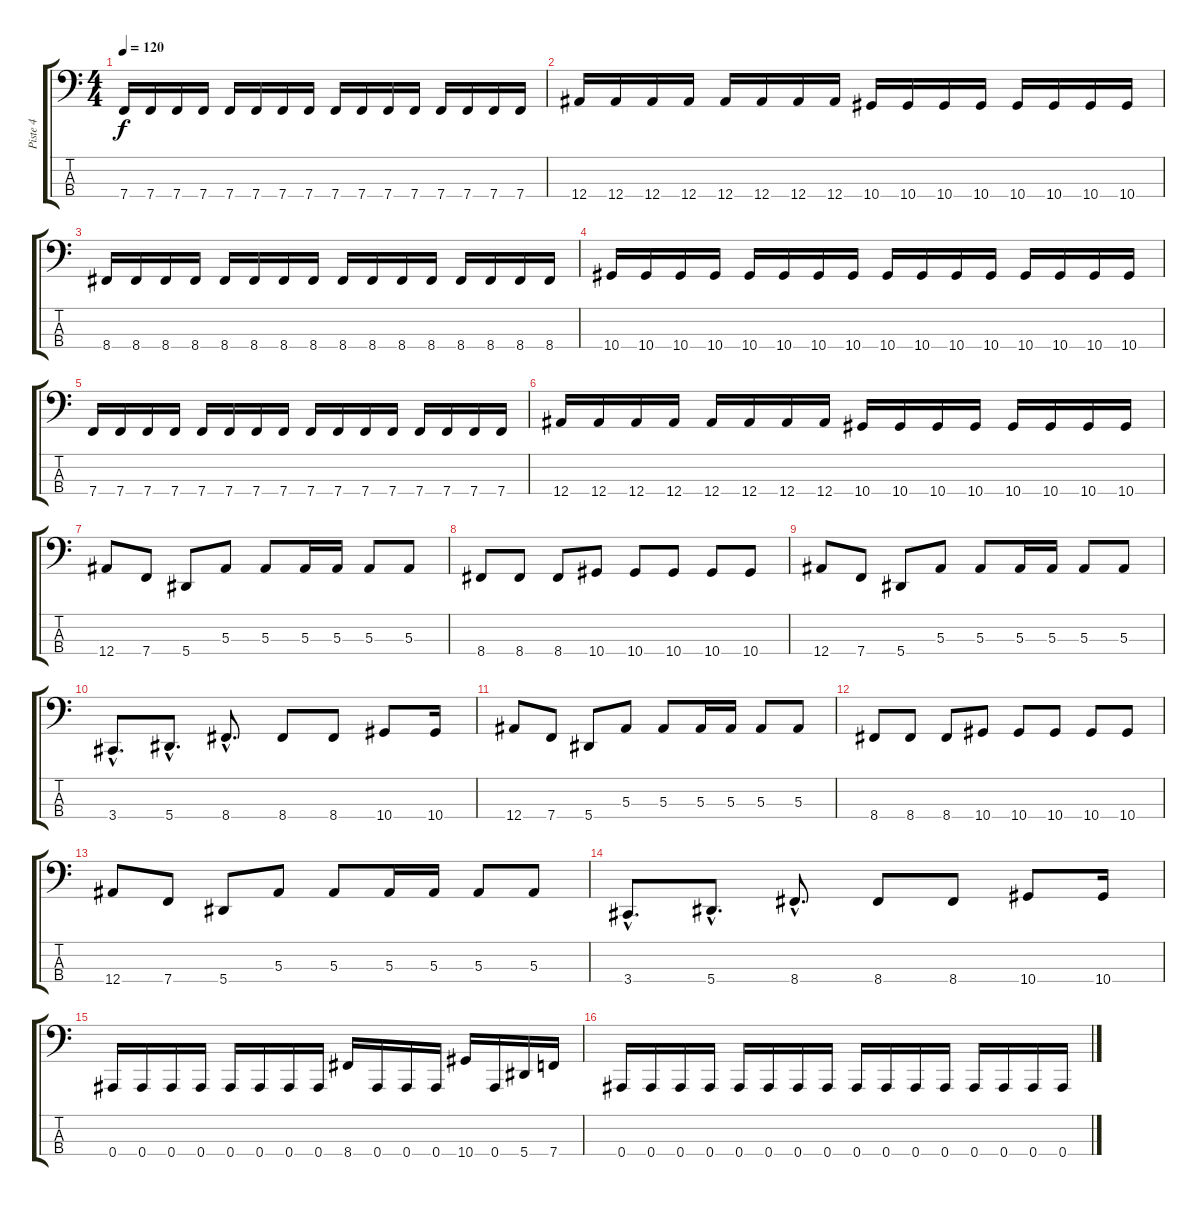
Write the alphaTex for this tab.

\track ("Piste 4" "Piste 4") {instrument electricbassfinger}
\staff {score tabs}
\tuning (Eb2 Bb1 F1 Bb0) {hide}
\ts (4 4)
\tempo 120
\clef f4
\ks c
7.4.16{dy f} 7.4.16 7.4.16 7.4.16 7.4.16 7.4.16 7.4.16 7.4.16 7.4.16 7.4.16 7.4.16 7.4.16 7.4.16 7.4.16 7.4.16 7.4.16 |
12.4.16 12.4.16 12.4.16 12.4.16 12.4.16 12.4.16 12.4.16 12.4.16 10.4.16 10.4.16 10.4.16 10.4.16 10.4.16 10.4.16 10.4.16 10.4.16 |
8.4.16 8.4.16 8.4.16 8.4.16 8.4.16 8.4.16 8.4.16 8.4.16 8.4.16 8.4.16 8.4.16 8.4.16 8.4.16 8.4.16 8.4.16 8.4.16 |
10.4.16 10.4.16 10.4.16 10.4.16 10.4.16 10.4.16 10.4.16 10.4.16 10.4.16 10.4.16 10.4.16 10.4.16 10.4.16 10.4.16 10.4.16 10.4.16 |
7.4.16 7.4.16 7.4.16 7.4.16 7.4.16 7.4.16 7.4.16 7.4.16 7.4.16 7.4.16 7.4.16 7.4.16 7.4.16 7.4.16 7.4.16 7.4.16 |
12.4.16 12.4.16 12.4.16 12.4.16 12.4.16 12.4.16 12.4.16 12.4.16 10.4.16 10.4.16 10.4.16 10.4.16 10.4.16 10.4.16 10.4.16 10.4.16 |
12.4.8 7.4.8 5.4.8 5.3.8 5.3.8 5.3.16 5.3.16 5.3.8 5.3.8 |
8.4.8 8.4.8 8.4.8 10.4.8 10.4.8 10.4.8 10.4.8 10.4.8 |
12.4.8 7.4.8 5.4.8 5.3.8 5.3.8 5.3.16 5.3.16 5.3.8 5.3.8 |
3.4{hac}.8{d} 5.4{hac}.8{d} 8.4{hac}.8{d} 8.4.8 8.4.8 10.4.8 10.4.16 |
12.4.8 7.4.8 5.4.8 5.3.8 5.3.8 5.3.16 5.3.16 5.3.8 5.3.8 |
8.4.8 8.4.8 8.4.8 10.4.8 10.4.8 10.4.8 10.4.8 10.4.8 |
12.4.8 7.4.8 5.4.8 5.3.8 5.3.8 5.3.16 5.3.16 5.3.8 5.3.8 |
3.4{hac}.8{d} 5.4{hac}.8{d} 8.4{hac}.8{d} 8.4.8 8.4.8 10.4.8 10.4.16 |
0.4.16 0.4.16 0.4.16 0.4.16 0.4.16 0.4.16 0.4.16 0.4.16 8.4.16 0.4.16 0.4.16 0.4.16 10.4.16 0.4.16 5.4.16 7.4.16 |
0.4.16 0.4.16 0.4.16 0.4.16 0.4.16 0.4.16 0.4.16 0.4.16 0.4.16 0.4.16 0.4.16 0.4.16 0.4.16 0.4.16 0.4.16 0.4.16
